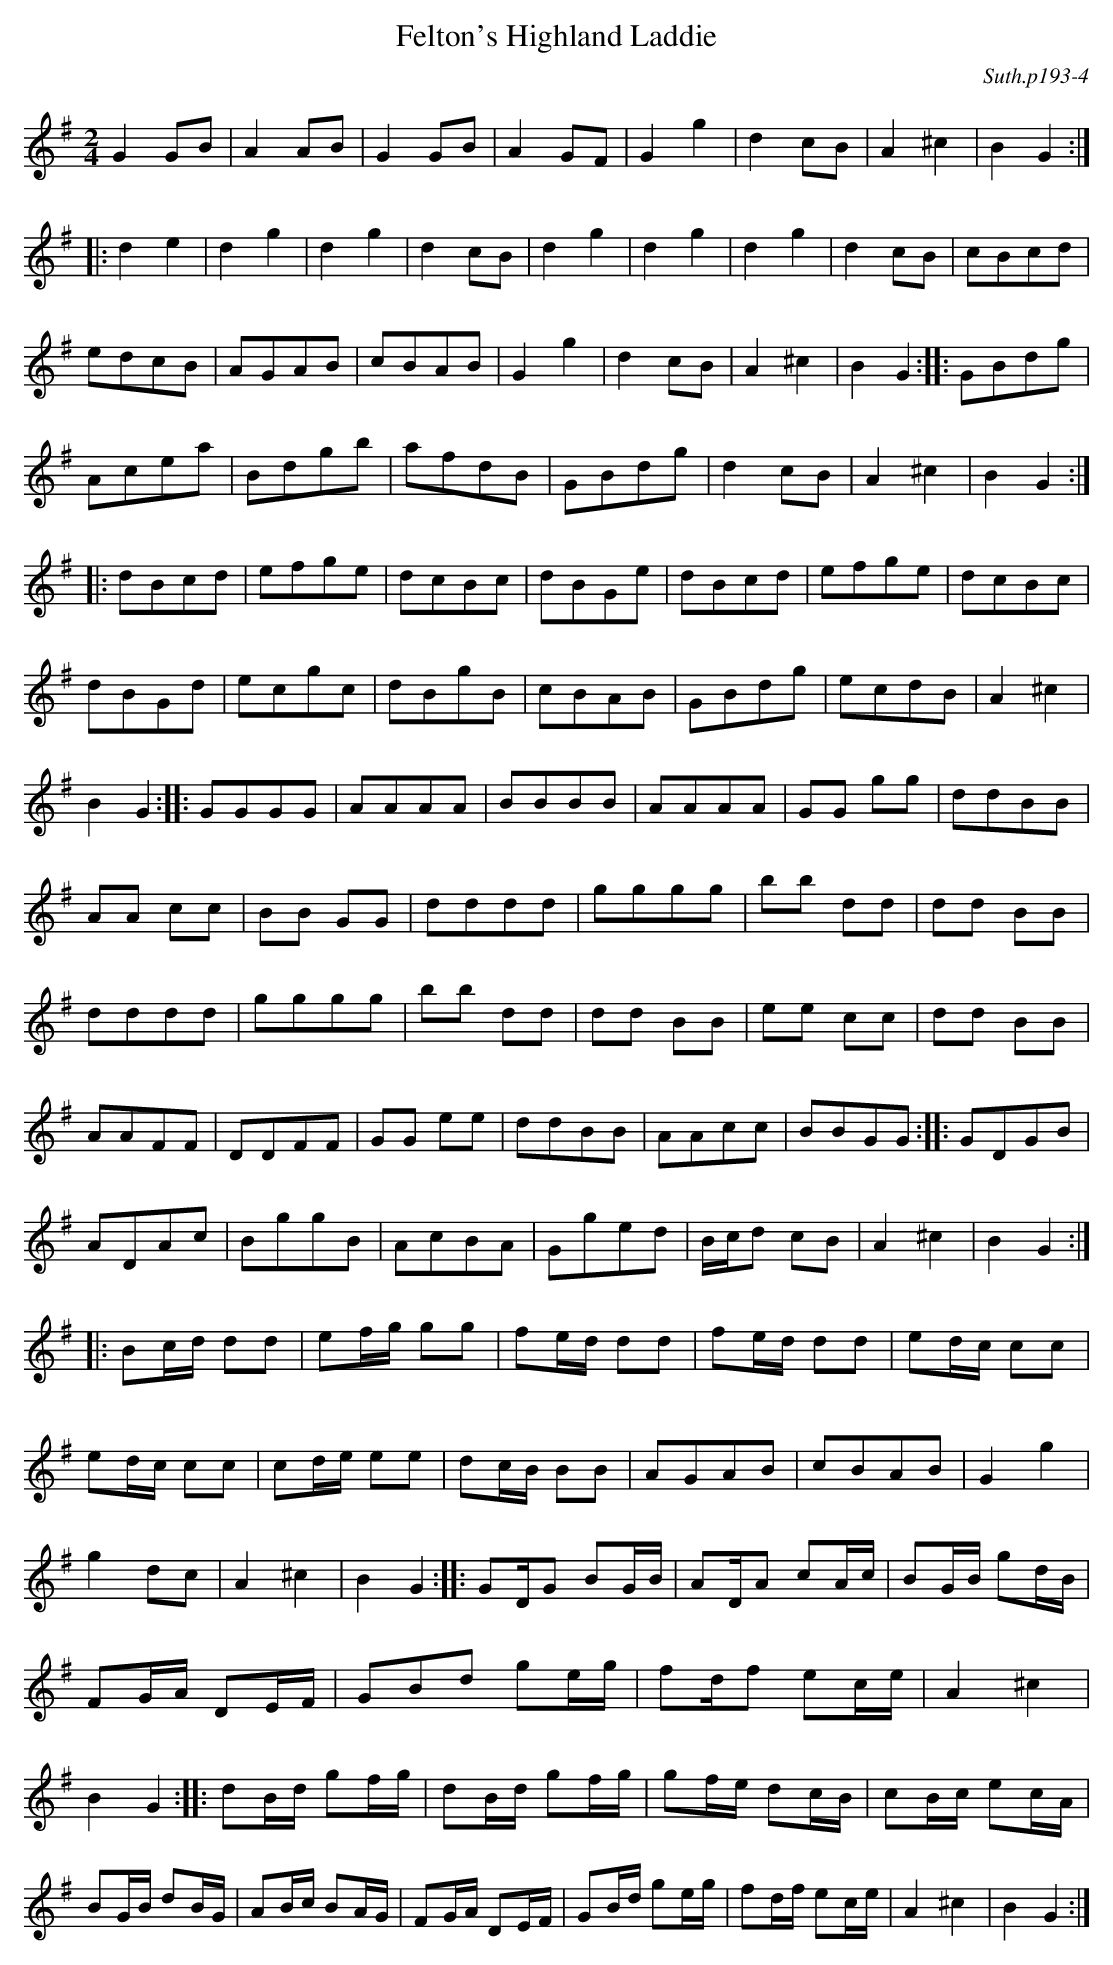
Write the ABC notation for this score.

X:1
T:Felton's Highland Laddie
C:Suth.p193-4
M:2/4
L:1/8
K:G
G2GB|A2AB|G2GB|A2GF|G2g2|d2cB|A2^c2|B2G2::\
d2e2|d2g2|d2g2|d2cB|d2g2|d2g2|d2g2|d2cB|cBcd|edcB|AGAB|cBAB|G2g2|d2cB|A2^c2|B2G2::\
GBdg|Acea|Bdgb|afdB|GBdg|d2cB|A2^c2|B2G2::\
dBcd|efge|dcBc|dBGe|dBcd|efge|dcBc|dBGd|ecgc|dBgB|cBAB|GBdg|ecdB|A2^c2|B2G2::\
GGGG|AAAA|BBBB|AAAA|GG gg|ddBB|AA cc|BB GG|dddd|gggg|bb dd|dd BB|dddd|gggg|bb dd|dd BB|ee cc|dd BB|AAFF|DDFF|GG ee|ddBB|AAcc|BBGG::\
GDGB|ADAc|BggB|AcBA|Gged|B/c/d cB|A2^c2|B2G2::\
Bc/d/ dd|ef/g/ gg|fe/d/ dd|fe/d/ dd|ed/c/ cc|ed/c/ cc|cd/e/ ee|dc/B/ BB|AGAB|cBAB|G2g2|g2dc|A2^c2|B2G2::\
GD/G BG/B/|AD/A cA/c/|BG/B/ gd/B/|FG/A/ DE/F/|GB\d\ ge/g/|fd/f ec/e/|A2^c2|B2G2::\
dB/d/ gf/g/|dB/d/ gf/g/|gf/e/ dc/B/|cB/c/ ec/A/|BG/B/ dB/G/|AB/c/ BA/G/|FG/A/ DE/F/|GB/d/ ge/g/|fd/f/ ec/e/|A2^c2|B2G2:|
